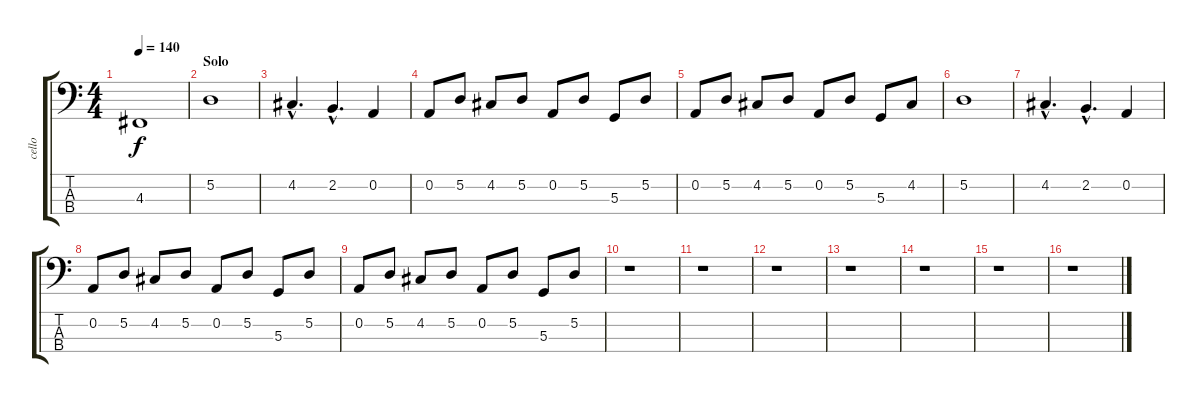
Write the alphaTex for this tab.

\track ("cello" "cello") {instrument cello}
\staff {score tabs}
\tuning (E3 A2 D2 G1) {hide}
\ts (4 4)
\tempo 140
\clef f4
\ks c
4.3{t}.1{dy f} |
\section ("" "Solo")
5.2.1{volume 11} |
4.2{hac}.4{d} 2.2{hac}.4{d} 0.2.4 |
0.2.8 5.2.8 4.2.8 5.2.8 0.2.8 5.2.8 5.3.8 5.2.8 |
0.2.8 5.2.8 4.2.8 5.2.8 0.2.8 5.2.8 5.3.8 4.2.8 |
5.2.1 |
4.2{hac}.4{d} 2.2{hac}.4{d} 0.2.4 |
0.2.8 5.2.8 4.2.8 5.2.8 0.2.8 5.2.8 5.3.8 5.2.8 |
0.2.8 5.2.8 4.2.8 5.2.8 0.2.8 5.2.8 5.3.8 5.2.8 |
r.1 |
r.1 |
r.1 |
r.1 |
r.1 |
r.1 |
r.1
